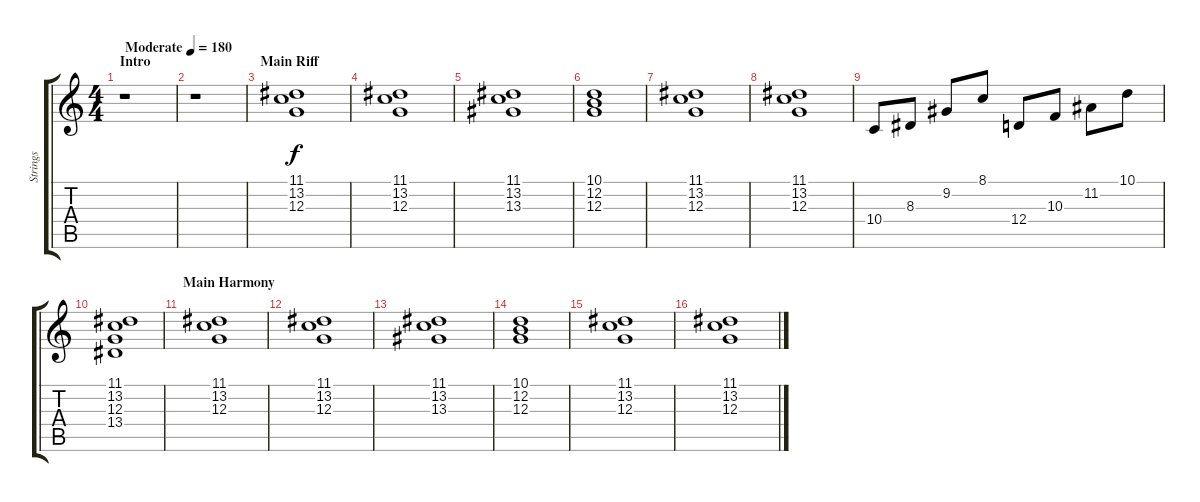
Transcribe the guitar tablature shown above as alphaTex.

\track ("Strings" "Strings") {instrument pad1newage}
\staff {score tabs}
\tuning (E4 B3 G3 D3 A2 D2) {hide}
\ts (4 4)
\section ("" "Intro")
\tempo (180 "Moderate")
\clef g2
\ks c
r.1{dy f instrument pad1newage} |
r.1 |
\section ("" "Main Riff")
(11.1 13.2 12.3).1 |
(11.1 13.2 12.3).1 |
(11.1 13.2 13.3).1 |
(10.1 12.2 12.3).1 |
(11.1 13.2 12.3).1 |
(11.1 13.2 12.3).1 |
10.4.8 8.3.8 9.2.8 8.1.8 12.4.8 10.3.8 11.2.8 10.1.8 |
(11.1 13.2 12.3 13.4).1 |
\section ("" "Main Harmony")
(11.1 13.2 12.3).1 |
(11.1 13.2 12.3).1 |
(11.1 13.2 13.3).1 |
(10.1 12.2 12.3).1 |
(11.1 13.2 12.3).1 |
(11.1 13.2 12.3).1
